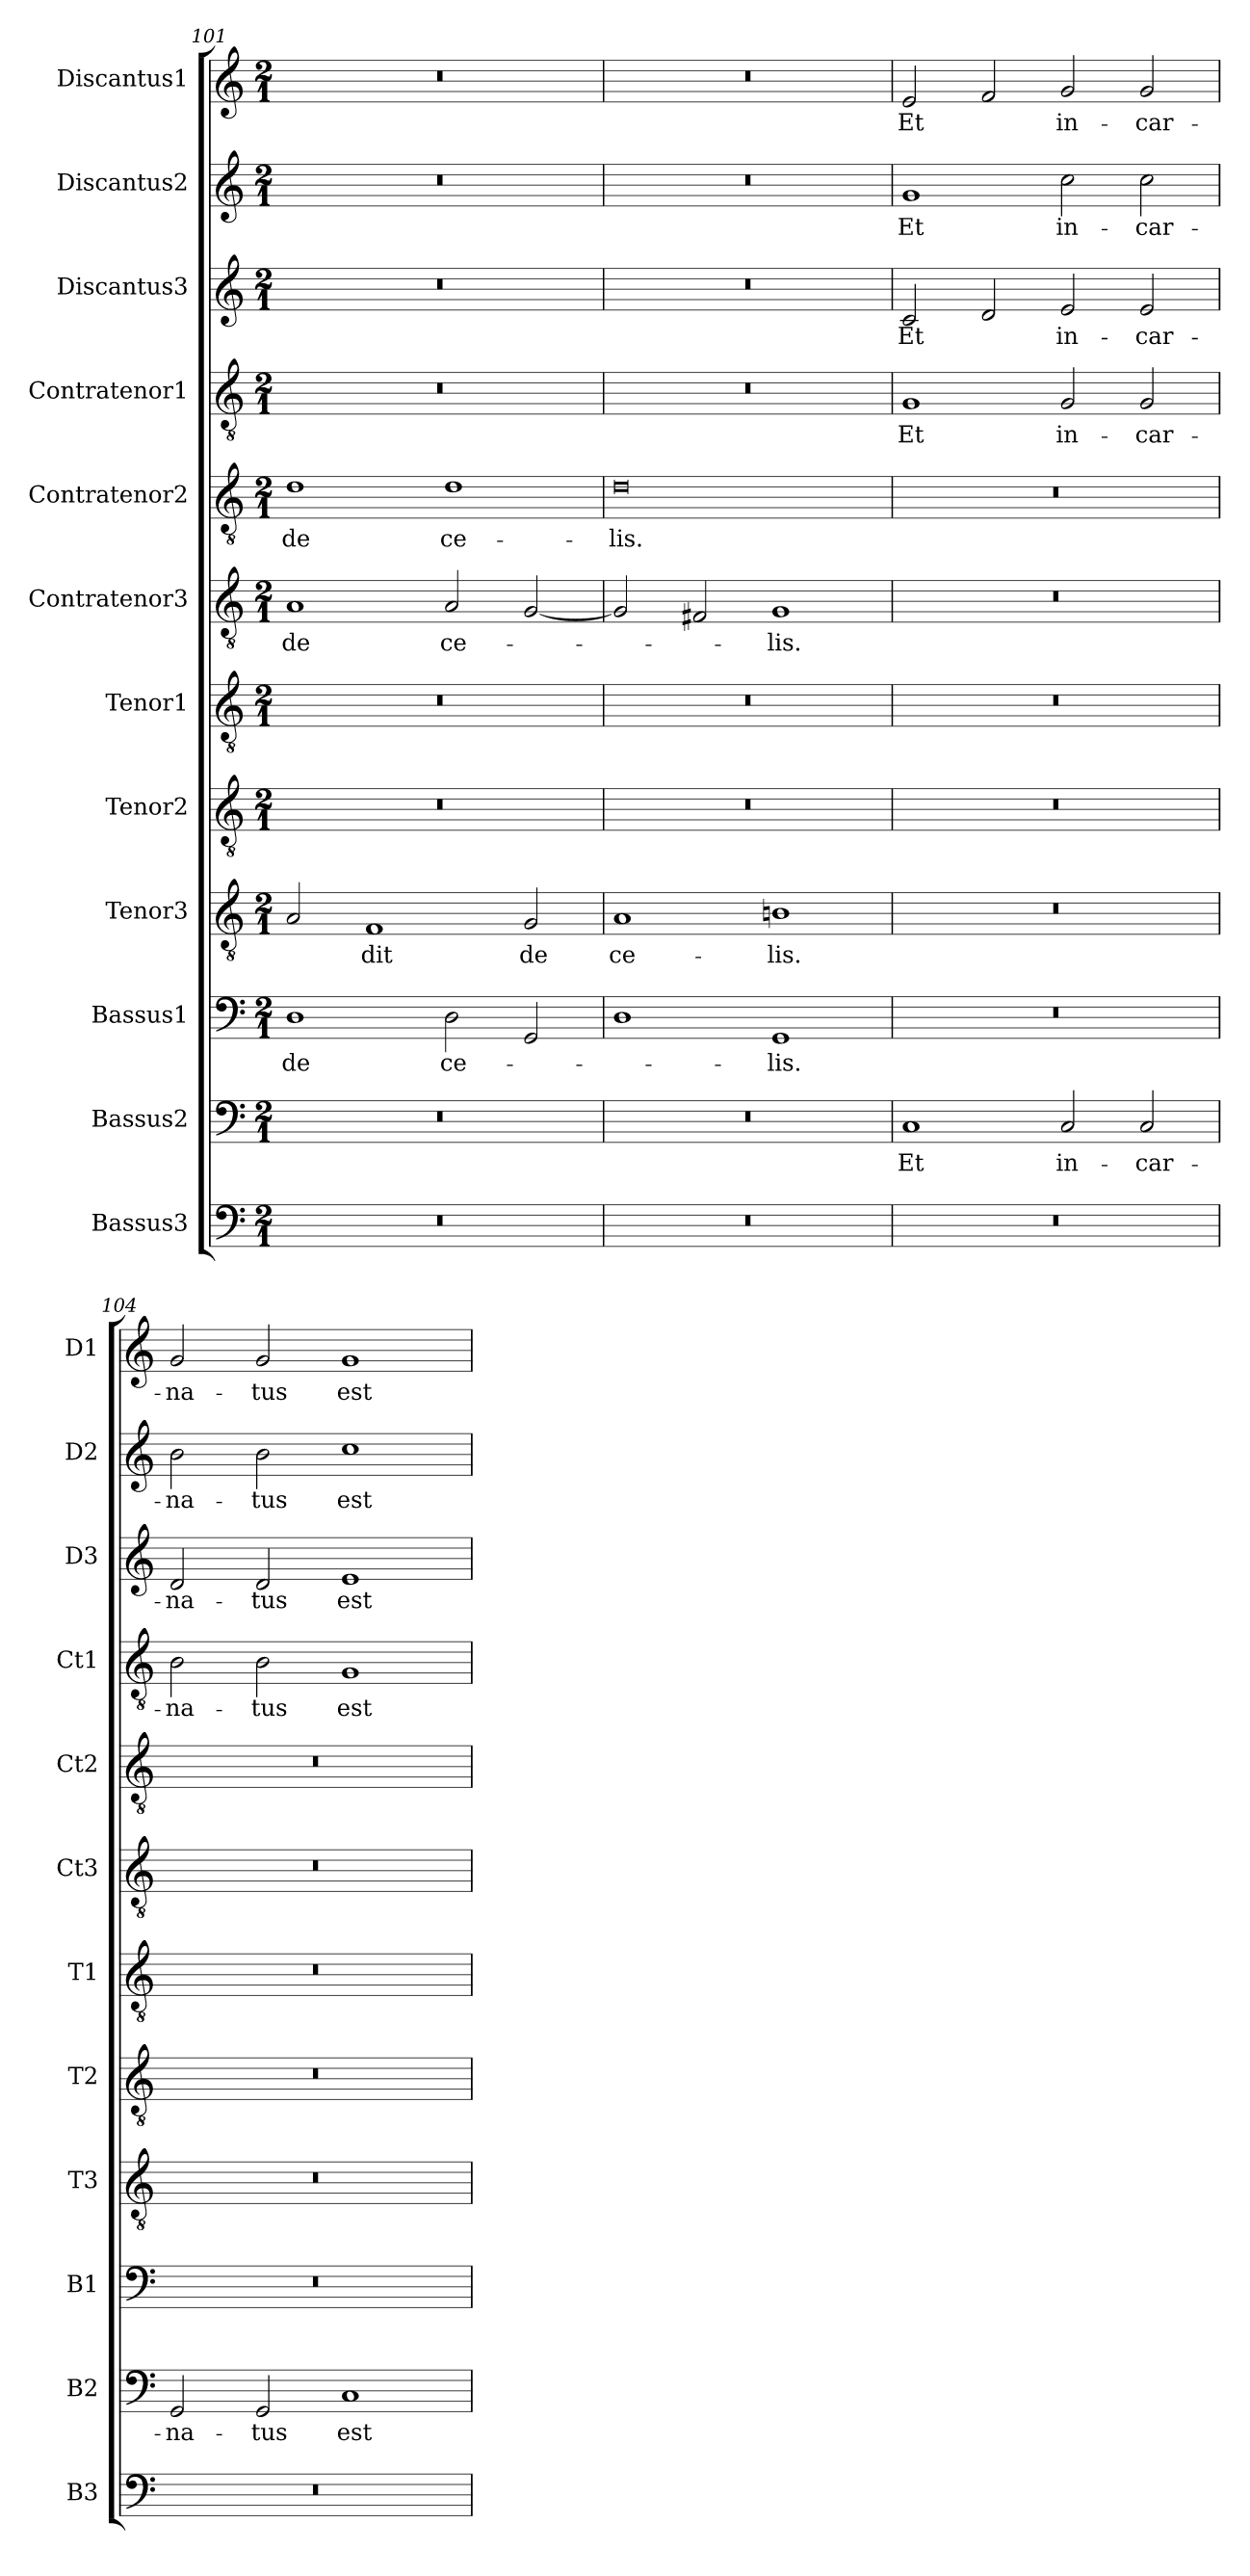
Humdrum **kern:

**kern	**kern	**text	**kern	**text	**kern	**text	**kern	**kern	**kern	**text	**kern	**text	**kern	**text	**kern	**text	**kern	**text	**kern	**text
*part12	*part11	*part11	*part10	*part10	*part9	*part9	*part8	*part7	*part6	*part6	*part5	*part5	*part4	*part4	*part3	*part3	*part2	*part2	*part1	*part1
*staff12	*staff11	*staff11	*staff10	*staff10	*staff9	*staff9	*staff8	*staff7	*staff6	*staff6	*staff5	*staff5	*staff4	*staff4	*staff3	*staff3	*staff2	*staff2	*staff1	*staff1
*I"Bassus3	*I"Bassus2	*	*I"Bassus1	*	*I"Tenor3	*	*I"Tenor2	*I"Tenor1	*I"Contratenor3	*	*I"Contratenor2	*	*I"Contratenor1	*	*I"Discantus3	*	*I"Discantus2	*	*I"Discantus1	*
*I'B3	*I'B2	*	*I'B1	*	*I'T3	*	*I'T2	*I'T1	*I'Ct3	*	*I'Ct2	*	*I'Ct1	*	*I'D3	*	*I'D2	*	*I'D1	*
*clefF4	*clefF4	*	*clefF4	*	*clefGv2	*	*clefGv2	*clefGv2	*clefGv2	*	*clefGv2	*	*clefGv2	*	*clefG2	*	*clefG2	*	*clefG2	*
*k[]	*k[]	*	*k[]	*	*k[]	*	*k[]	*k[]	*k[]	*	*k[]	*	*k[]	*	*k[]	*	*k[]	*	*k[]	*
*M2/1	*M2/1	*	*M2/1	*	*M2/1	*	*M2/1	*M2/1	*M2/1	*	*M2/1	*	*M2/1	*	*M2/1	*	*M2/1	*	*M2/1	*
=101	=101	=101	=101	=101	=101	=101	=101	=101	=101	=101	=101	=101	=101	=101	=101	=101	=101	=101	=101	=101
0r	0r	.	1D\	de	2A/	.	0r	0r	1A/	de	1d\	de	0r	.	0r	.	0r	.	0r	.
.	.	.	.	.	1F/	-dit	.	.	.	.	.	.	.	.	.	.	.	.	.	.
.	.	.	2D\	ce-	.	.	.	.	2A/	ce-	1d\	ce-	.	.	.	.	.	.	.	.
.	.	.	2GG/	.	2G/	de	.	.	[2G/	.	.	.	.	.	.	.	.	.	.	.
=102	=102	=102	=102	=102	=102	=102	=102	=102	=102	=102	=102	=102	=102	=102	=102	=102	=102	=102	=102	=102
0r	0r	.	1D\	.	1A/	ce-	0r	0r	2G/]	.	0d\	-lis.	0r	.	0r	.	0r	.	0r	.
.	.	.	.	.	.	.	.	.	2F#X/	.	.	.	.	.	.	.	.	.	.	.
.	.	.	1GG/	-lis.	1Bn\	-lis.	.	.	1G/	-lis.	.	.	.	.	.	.	.	.	.	.
=103	=103	=103	=103	=103	=103	=103	=103	=103	=103	=103	=103	=103	=103	=103	=103	=103	=103	=103	=103	=103
0r	1C/	Et	0r	.	0r	.	0r	0r	0r	.	0r	.	1G/	Et	2c/	Et	1g/	Et	2e/	Et
.	.	.	.	.	.	.	.	.	.	.	.	.	.	.	2d/	.	.	.	2f/	.
.	2C/	in-	.	.	.	.	.	.	.	.	.	.	2G/	in-	2e/	in-	2cc\	in-	2g/	in-
.	2C/	-car-	.	.	.	.	.	.	.	.	.	.	2G/	-car-	2e/	-car-	2cc\	-car-	2g/	-car-
=104	=104	=104	=104	=104	=104	=104	=104	=104	=104	=104	=104	=104	=104	=104	=104	=104	=104	=104	=104	=104
0r	2GG/	-na-	0r	.	0r	.	0r	0r	0r	.	0r	.	2B\	-na-	2d/	-na-	2b\	-na-	2g/	-na-
.	2GG/	-tus	.	.	.	.	.	.	.	.	.	.	2B\	-tus	2d/	-tus	2b\	-tus	2g/	-tus
.	1C/	est	.	.	.	.	.	.	.	.	.	.	1G/	est	1e/	est	1cc\	est	1g/	est
=	=	=	=	=	=	=	=	=	=	=	=	=	=	=	=	=	=	=	=	=
*-	*-	*-	*-	*-	*-	*-	*-	*-	*-	*-	*-	*-	*-	*-	*-	*-	*-	*-	*-	*-
